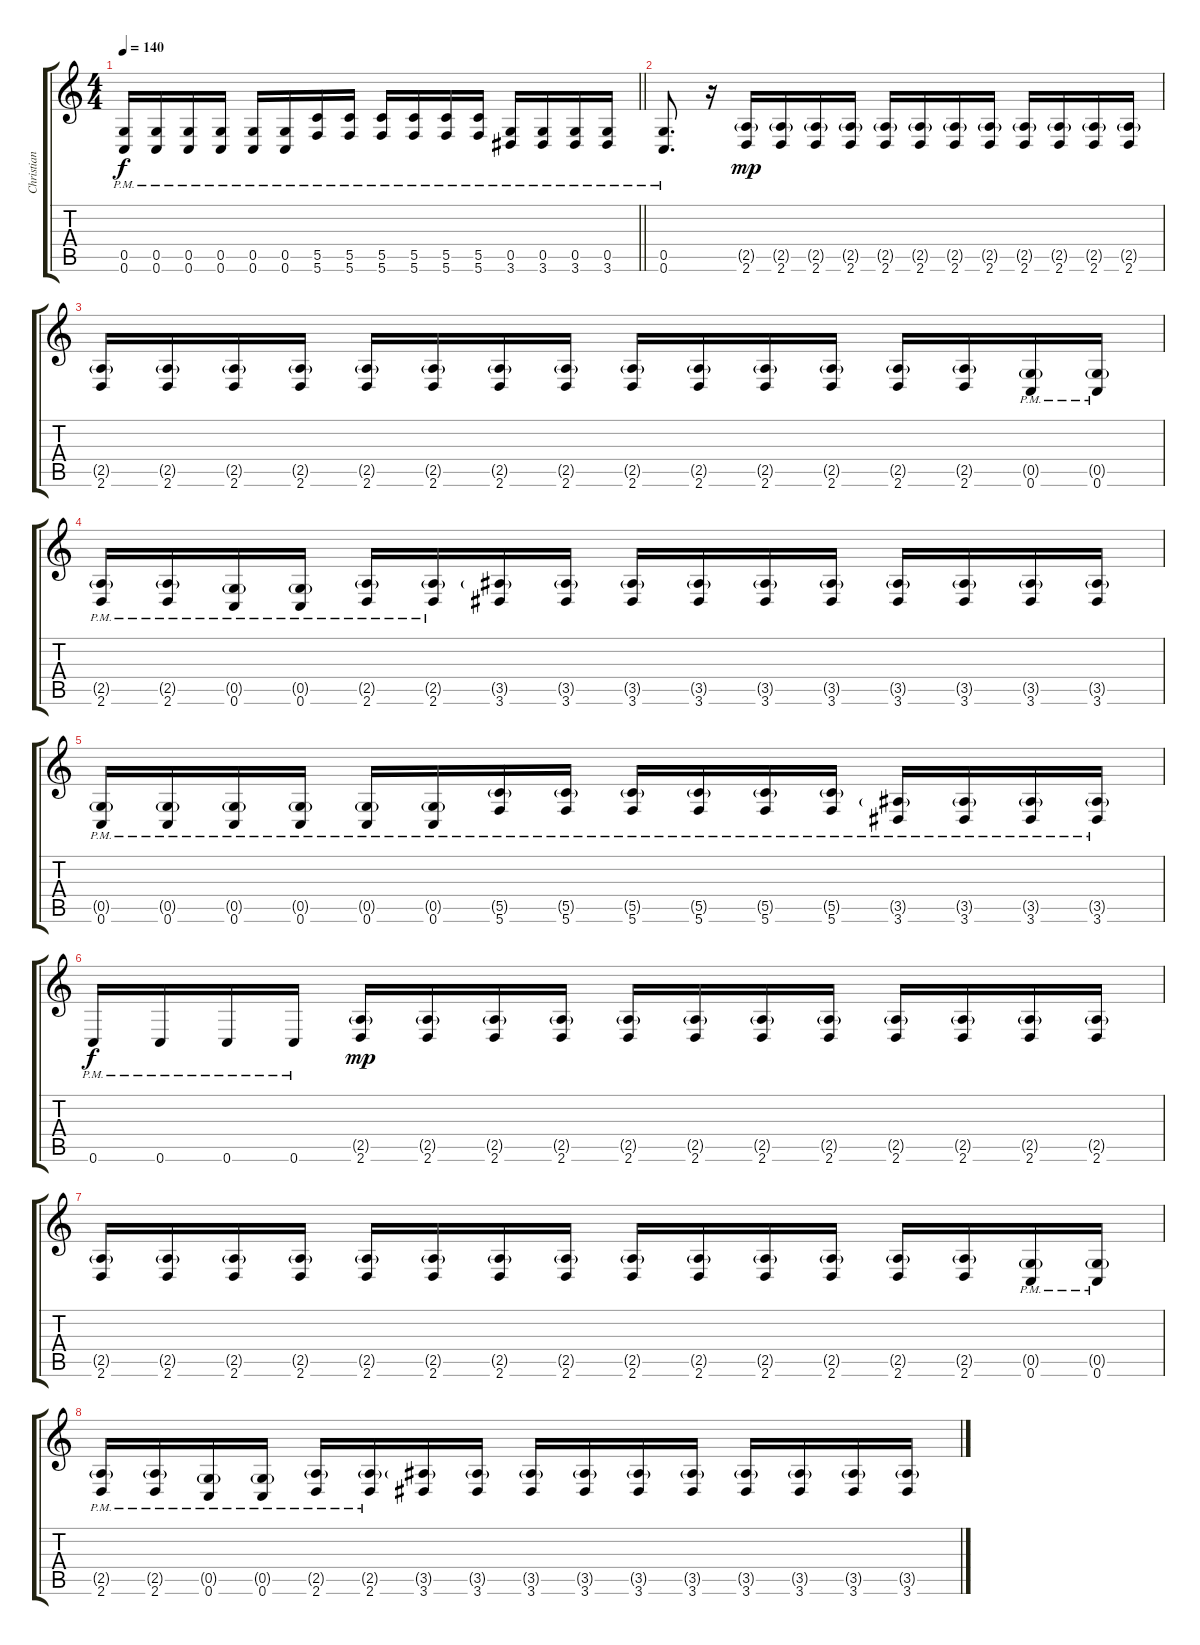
\track ("Christian Andreu" "Christian ") {instrument overdrivenguitar}
\staff {score tabs}
\tuning (D4 A3 F3 C3 G2 C2) {hide}
\ts (4 4)
\tempo 140
\clef g2
\barLineRight lightlight
\ks c
(0.5{pm} 0.6{pm}).16{dy f} (0.5{pm} 0.6{pm}).16 (0.5{pm} 0.6{pm}).16 (0.5{pm} 0.6{pm}).16 (0.5{pm} 0.6{pm}).16 (0.5{pm} 0.6{pm}).16 (5.5{pm} 5.6{pm}).16 (5.5{pm} 5.6{pm}).16 (5.5{pm} 5.6{pm}).16 (5.5{pm} 5.6{pm}).16 (5.5{pm} 5.6{pm}).16 (5.5{pm} 5.6{pm}).16 (0.5{pm} 3.6{pm}).16 (0.5{pm} 3.6{pm}).16 (0.5{pm} 3.6{pm}).16 (0.5{pm} 3.6{pm}).16 |
\section ("" "")
(0.5{pm} 0.6{pm}).8{d} r.16 (2.5{g} 2.6).16{dy mp} (2.5{g} 2.6).16 (2.5{g} 2.6).16 (2.5{g} 2.6).16 (2.5{g} 2.6).16 (2.5{g} 2.6).16 (2.5{g} 2.6).16 (2.5{g} 2.6).16 (2.5{g} 2.6).16 (2.5{g} 2.6).16 (2.5{g} 2.6).16 (2.5{g} 2.6).16 |
(2.5{g} 2.6).16 (2.5{g} 2.6).16 (2.5{g} 2.6).16 (2.5{g} 2.6).16 (2.5{g} 2.6).16 (2.5{g} 2.6).16 (2.5{g} 2.6).16 (2.5{g} 2.6).16 (2.5{g} 2.6).16 (2.5{g} 2.6).16 (2.5{g} 2.6).16 (2.5{g} 2.6).16 (2.5{g} 2.6).16 (2.5{g} 2.6).16 (0.5{g pm} 0.6{pm}).16 (0.5{g pm} 0.6{pm}).16 |
(2.5{g pm} 2.6{pm}).16 (2.5{g pm} 2.6{pm}).16 (0.5{g pm} 0.6{pm}).16 (0.5{g pm} 0.6{pm}).16 (2.5{g pm} 2.6{pm}).16 (2.5{g pm} 2.6{pm}).16 (3.5{g} 3.6).16 (3.5{g} 3.6).16 (3.5{g} 3.6).16 (3.5{g} 3.6).16 (3.5{g} 3.6).16 (3.5{g} 3.6).16 (3.5{g} 3.6).16 (3.5{g} 3.6).16 (3.5{g} 3.6).16 (3.5{g} 3.6).16 |
(0.5{g pm} 0.6{pm}).16 (0.5{g pm} 0.6{pm}).16 (0.5{g pm} 0.6{pm}).16 (0.5{g pm} 0.6{pm}).16 (0.5{g pm} 0.6{pm}).16 (0.5{g pm} 0.6{pm}).16 (5.5{g pm} 5.6{pm}).16 (5.5{g pm} 5.6{pm}).16 (5.5{g pm} 5.6{pm}).16 (5.5{g pm} 5.6{pm}).16 (5.5{g pm} 5.6{pm}).16 (5.5{g pm} 5.6{pm}).16 (3.5{g pm} 3.6{pm}).16 (3.5{g pm} 3.6{pm}).16 (3.5{g pm} 3.6{pm}).16 (3.5{g pm} 3.6{pm}).16 |
0.6{pm}.16{dy f} 0.6{pm}.16 0.6{pm}.16 0.6{pm}.16 (2.5{g} 2.6).16{dy mp} (2.5{g} 2.6).16 (2.5{g} 2.6).16 (2.5{g} 2.6).16 (2.5{g} 2.6).16 (2.5{g} 2.6).16 (2.5{g} 2.6).16 (2.5{g} 2.6).16 (2.5{g} 2.6).16 (2.5{g} 2.6).16 (2.5{g} 2.6).16 (2.5{g} 2.6).16 |
(2.5{g} 2.6).16 (2.5{g} 2.6).16 (2.5{g} 2.6).16 (2.5{g} 2.6).16 (2.5{g} 2.6).16 (2.5{g} 2.6).16 (2.5{g} 2.6).16 (2.5{g} 2.6).16 (2.5{g} 2.6).16 (2.5{g} 2.6).16 (2.5{g} 2.6).16 (2.5{g} 2.6).16 (2.5{g} 2.6).16 (2.5{g} 2.6).16 (0.5{g pm} 0.6{pm}).16 (0.5{g pm} 0.6{pm}).16 |
(2.5{g pm} 2.6{pm}).16 (2.5{g pm} 2.6{pm}).16 (0.5{g pm} 0.6{pm}).16 (0.5{g pm} 0.6{pm}).16 (2.5{g pm} 2.6{pm}).16 (2.5{g pm} 2.6{pm}).16 (3.5{g} 3.6).16 (3.5{g} 3.6).16 (3.5{g} 3.6).16 (3.5{g} 3.6).16 (3.5{g} 3.6).16 (3.5{g} 3.6).16 (3.5{g} 3.6).16 (3.5{g} 3.6).16 (3.5{g} 3.6).16 (3.5{g} 3.6).16
